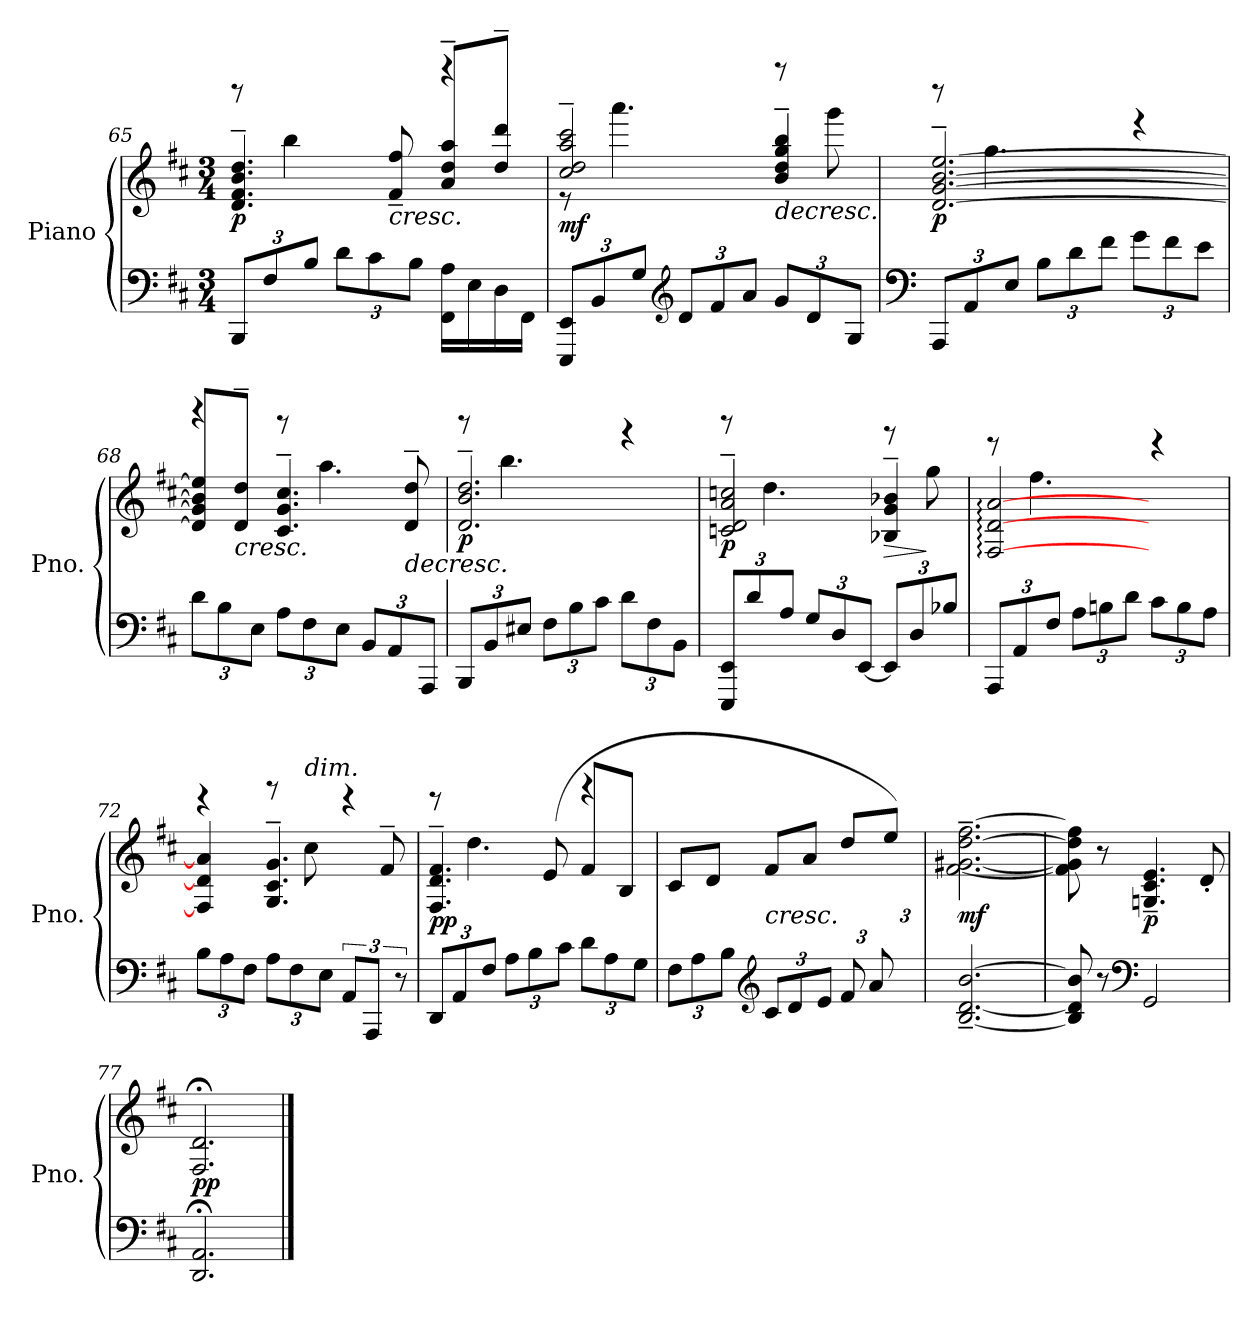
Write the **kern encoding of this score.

**kern	**kern	**dynam
*part1	*part1	*part1
*staff2	*staff1	*staff1/2
*I"Piano	*	*
*I'Pno.	*	*
*clefF4	*clefG2	*
*k[f#c#]	*k[f#c#]	*
*M3/4	*M3/4	*
*Xbrackettup	*	*
=65	=65	=65
*	*^	*
!	!	!	!LO:DY:b
12BBB/L	4.d/~ 4.f#/~ 4.b/~ 4.dd/~	8rdddd	p
12F#/	.	.	.
.	.	4bb\	.
12B/J	.	.	.
12d\L	.	.	.
12c#\	.	.	.
!	!	!	!LO:HP:b
.	8f#/~ 8ff#/~	8ryy	<
12B\J	.	.	.
16FF#\ 16A\LL	8a/~ 8dd/~ 8aa/~L	4raaaa	.
16E\	.	.	.
16D\	8dd/~ 8ddd/~J	.	.
16FF#\JJ	.	.	.
=66	=66	=66	=66
!	!	!	!LO:DY:b
12EEE/ 12EE/L	2cc#/~ 2dd/~ 2aa/~ 2ccc#/~	8r	mf
12BB/	.	.	.
.	.	4.aaa\	.
12G/J	.	.	.
*clefG2	*	*	*
12d/L	.	.	.
12f#/	.	.	.
12a/J	.	.	.
!	!	!	!LO:HP:b
12g/L	4b/~ 4dd/~ 4gg/~ 4bb/~	8raaaa	>
12d/	.	.	.
.	.	8ggg\	.
12G/J	.	.	.
*	*v	*v	*
.	.	[
=67	=67	=67
*clefF4	*	*
*	*^	*
!	!	!	!LO:DY:b
12AAA/L	[2.d/~ [2.g/~ [2.b/~ [2.ee/~	8rdddd	p
12AA/	.	.	.
.	.	4.gg\	.
12E/J	.	.	.
12B\L	.	.	.
12d\	.	.	.
12f#\J	.	.	.
12g\L	.	4reee	.
12f#\	.	.	.
12e\J	.	.	.
!!LO:LB:g=z	!!
=68	=68	=68	=68
12d\L	8d/] 8g/] 8b/] 8ee/]L	4rdddd	.
12B\	.	.	.
!	!	!	!LO:HP:b
.	8d/~ 8dd/~J	.	<
12E\J	.	.	.
12A\L	4.c#/~ 4.g/~ 4.cc#/~	8rbbb	]
12F#\	.	.	.
.	.	4.aa\	.
12E\J	.	.	.
12BB/L	.	.	.
12AA/	.	.	.
!	!	!	!LO:HP:b
.	8d/~ 8dd/~	.	>
12AAA/J	.	.	.
*	*v	*v	*
.	.	[
=69	=69	=69
*	*^	*
!	!	!	!LO:DY:b
12BBB/L	2.d/~ 2.b/~ 2.dd/~	8rbbb	p
12BB/	.	.	.
.	.	4.bb\	.
12E#X/J	.	.	.
12F#\L	.	.	.
12B\	.	.	.
12c#\J	.	.	.
12d\L	.	4rggg	.
12F#\	.	.	.
12BB\J	.	.	.
=70	=70	=70	=70
!	!	!	!LO:DY:b
12EEE/ 12EE/L	2cn/~ 2d/~ 2a/~ 2ccn/~	8rbbb	p
12d/	.	.	.
.	.	4.dd\	.
12A/J	.	.	.
12G/L	.	.	.
12D/	.	.	.
[12EE/J	.	.	.
!	!	!	!LO:HP:b
12EE/L]	4B-X/~ 4g/~ 4b-X/~	8rggg	>
12D/	.	.	.
.	.	8gg\	]
12B-X/J	.	.	.
=71	=71	=71	=71
12AAA/L	[2F#/: [2d/: [2a/:	8reee	.
12AA/	.	.	.
.	.	4.ff#\	.
12F#/J	.	.	.
12A\L	.	.	.
12Bn\	.	.	.
12d\J	.	.	.
12c#\L	4ryy	4reee	.
12B\	.	.	.
12A\J	.	.	.
!!LO:LB:g=z	!!
=72	=72	=72	=72
12B\L	4F#/] 4d/] 4a/]	4reee	.
12A\	.	.	.
12F#\J	.	.	.
12A\L	4.G/~ 4.c#/~ 4.g/~	8rggg	.
12F#\	.	.	.
!	!	!LO:TX:a:i:t=dim.	!
.	.	8cc#\	.
12E\J	.	.	.
*brackettup	*	*	*
12AA/L	.	4reee	.
12AAA/J	.	.	.
.	8f#~/	.	.
12r	.	.	.
=73	=73	=73	=73
*Xbrackettup	*	*	*
!	!	!	!LO:DY:b
12DD/L	4.F#/~ 4.d/~ 4.f#/~	8reee	pp
12AA/	.	.	.
.	.	4.dd\	.
12F#/J	.	.	.
12A\L	.	.	.
12B\	.	.	.
.	(8e/	.	.
12c#\J	.	.	.
12d\L	8f#/L	4rggg	.
12A\	.	.	.
.	8B/J	.	.
12G\J	.	.	.
=74	=74	=74	=74
12F#\L	8c#/L	3%2ryy	.
12A\	.	.	.
.	8d/J	.	.
12B\J	.	.	.
*clefG2	*	*	*
!	!	!	!LO:HP:b
12c#/L	8f#/L	.	<
12d/	.	.	.
.	8a/J	.	.
12e/J	.	.	.
12f#/L	8dd/L	.	.
12a/	.	.	.
.	8ee/J)	.	.
12ryy	.	12cc#\J	.
*	*v	*v	*
.	.	]
=75	=75	=75
!	!	!LO:DY:b
[2.B/~ [2.d/~ [2.b/~	[2.f#\~ [2.g#X\~ [2.dd\~ [2.ff#\~	mf
=76	=76	=76
8B/] 8d/] 8b/]	8f#\] 8g#\] 8dd\] 8ff#\]	.
8r	8r	.
*clefF4	*	*
!	!	!LO:DY:b
2GG/	4.Gn/~ 4.c#/~ 4.e/~	p
.	8d'/	.
.	.	[
=77	=77	=77
!	!	!LO:DY:b
2.DD/;< 2.AA/;<	2.F#/;< 2.d/;<	pp
==	==	==
*-	*-	*-
